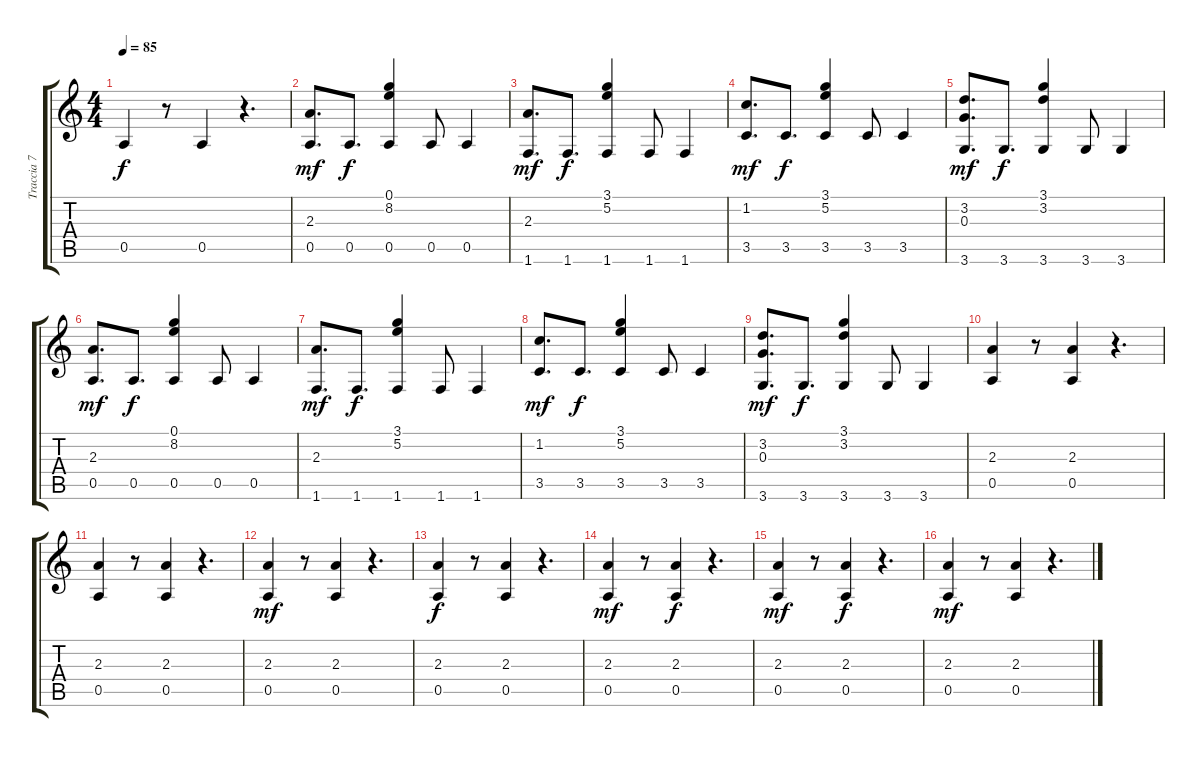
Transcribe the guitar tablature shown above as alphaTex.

\track ("Traccia 7" "Traccia 7") {instrument overdrivenguitar}
\staff {score tabs}
\tuning (E4 B3 G3 D3 A2 E2) {hide}
\ts (4 4)
\tempo 85
\clef g2
\ks c
0.5.4{dy f} r.8 0.5.4 r.4{d} |
(2.3 0.5).8{d dy mf} 0.5.8{d dy f} (0.1 8.2 0.5).4 0.5.8 0.5.4 |
(2.3 1.6).8{d dy mf} 1.6.8{d dy f} (3.1 5.2 1.6).4 1.6.8 1.6.4 |
(1.2 3.5).8{d dy mf} 3.5.8{d dy f} (3.1 5.2 3.5).4 3.5.8 3.5.4 |
(3.2 0.3 3.6).8{d dy mf} 3.6.8{d dy f} (3.1 3.2 3.6).4 3.6.8 3.6.4 |
(2.3 0.5).8{d dy mf} 0.5.8{d dy f} (0.1 8.2 0.5).4 0.5.8 0.5.4 |
(2.3 1.6).8{d dy mf} 1.6.8{d dy f} (3.1 5.2 1.6).4 1.6.8 1.6.4 |
(1.2 3.5).8{d dy mf} 3.5.8{d dy f} (3.1 5.2 3.5).4 3.5.8 3.5.4 |
(3.2 0.3 3.6).8{d dy mf} 3.6.8{d dy f} (3.1 3.2 3.6).4 3.6.8 3.6.4 |
(2.3 0.5).4 r.8 (2.3 0.5).4 r.4{d} |
(2.3 0.5).4 r.8 (2.3 0.5).4 r.4{d} |
(2.3 0.5).4{dy mf} r.8 (2.3 0.5).4 r.4{d} |
(2.3 0.5).4{dy f} r.8 (2.3 0.5).4 r.4{d} |
(2.3 0.5).4{dy mf} r.8 (2.3 0.5).4{dy f} r.4{d} |
(2.3 0.5).4{dy mf} r.8 (2.3 0.5).4{dy f} r.4{d} |
(2.3 0.5).4{dy mf} r.8 (2.3 0.5).4 r.4{d}
